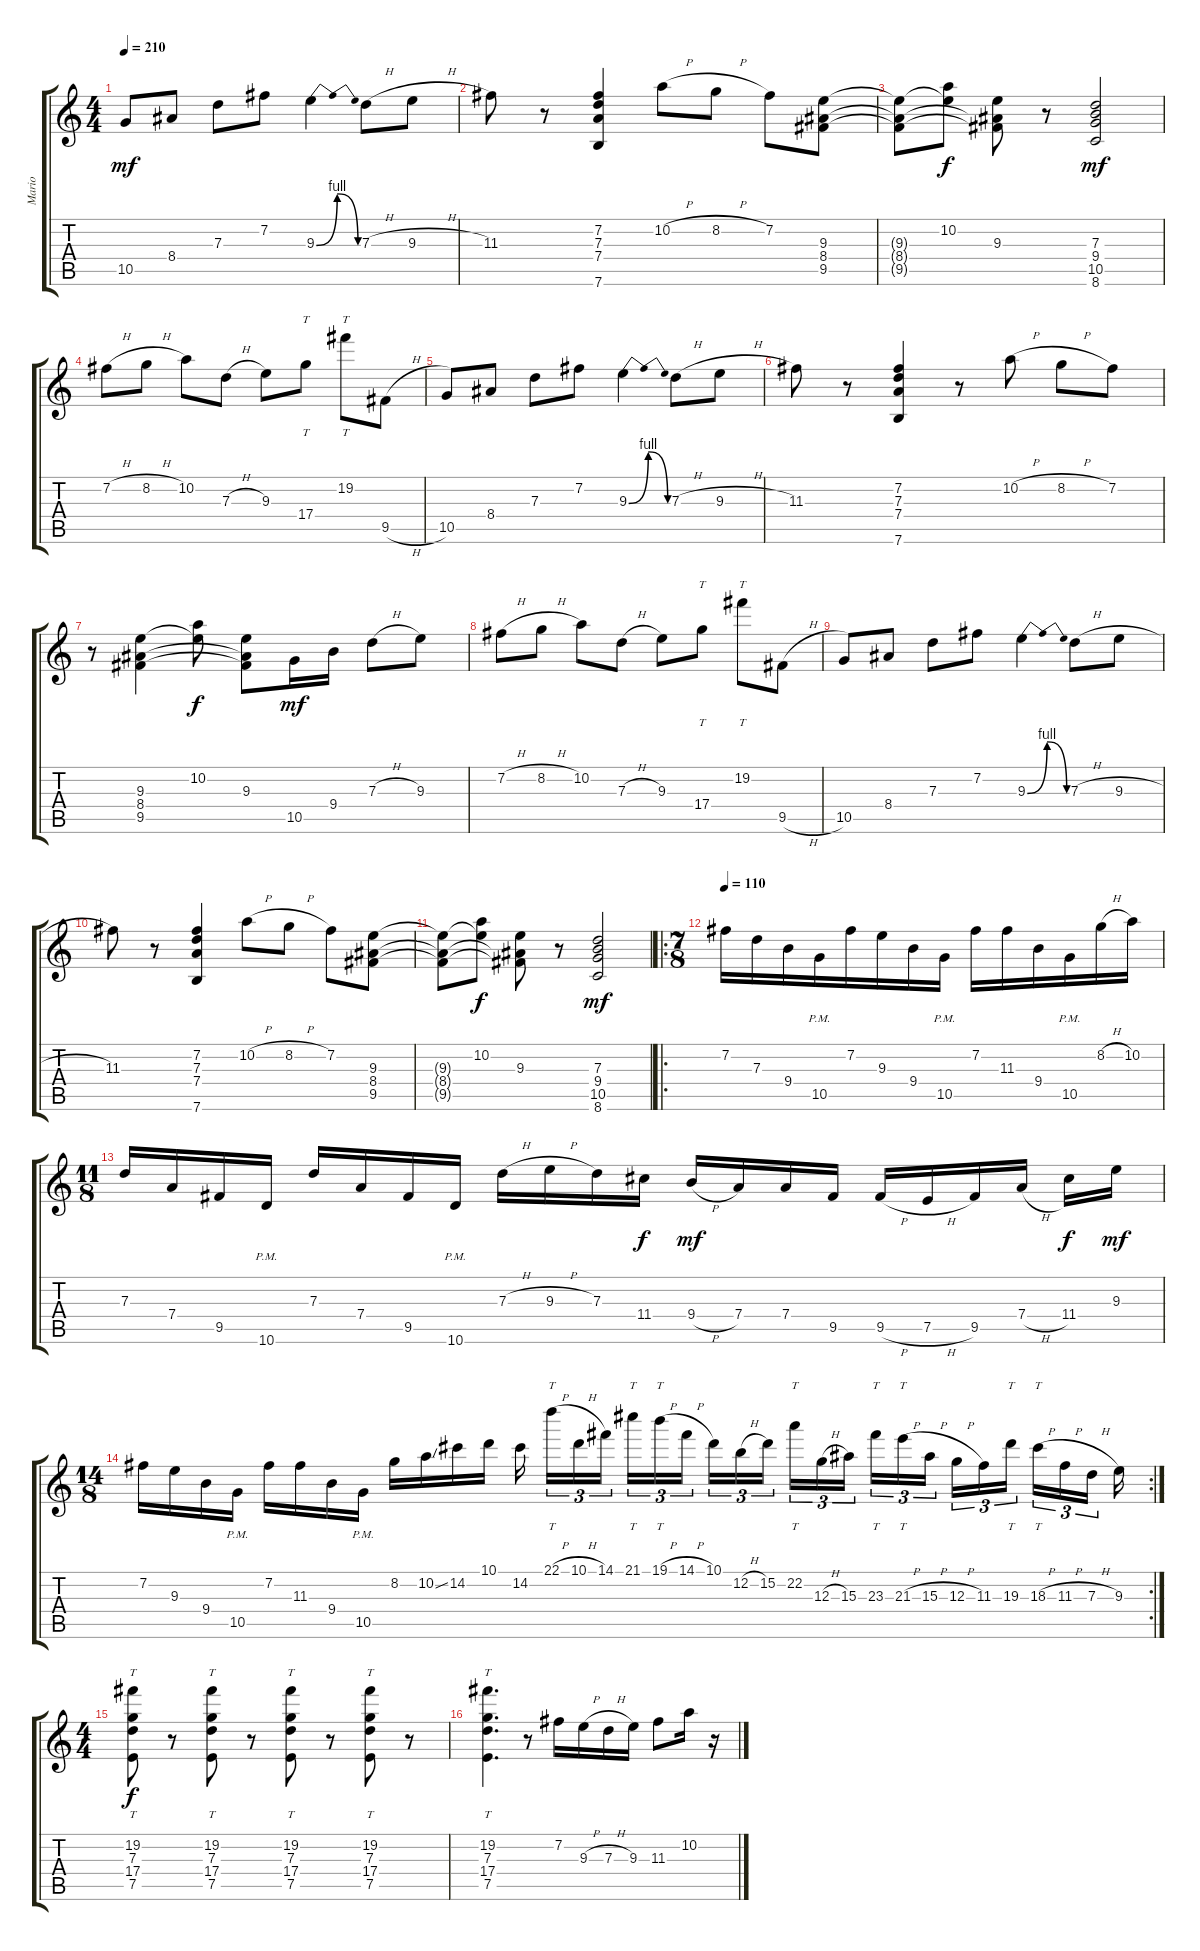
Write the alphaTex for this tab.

\track ("Mario" "Mario") {instrument overdrivenguitar}
\staff {score tabs}
\tuning (E4 B3 G3 D3 A2 E2) {hide}
\ts (4 4)
\tempo 210
\clef g2
\ks c
10.5.8{dy mf} 8.4.8 7.3.8 7.2.8 9.3{be (bendrelease 0 0 30 4 30 4 60 0)}.4 7.3{h}.8 9.3{h}.8 |
11.3.8 r.8 (7.2 7.3 7.4 7.6).4 10.2{h}.8 8.2{h}.8 7.2.8 (9.3 8.4 9.5).8 |
(9.3{t} 8.4{t} 9.5{t}).8 (10.2 9.3{t}).8{dy f} (9.3 8.4{t} 9.5{t}).8 r.8 (7.3 9.4 10.5 8.6).2{dy mf} |
7.2{h}.8 8.2{h}.8 10.2.8 7.3{h}.8 9.3.8 17.4.8{tt} 19.2.8{tt} 9.5{h}.8 |
10.5.8 8.4.8 7.3.8 7.2.8 9.3{be (bendrelease 0 0 30 4 30 4 60 0)}.4 7.3{h}.8 9.3{h}.8 |
11.3.8 r.8 (7.2 7.3 7.4 7.6).4 r.8 10.2{h}.8 8.2{h}.8 7.2.8 |
r.8 (9.3 8.4 9.5).4 (10.2 9.3{t}).8{dy f} (9.3 8.4{t} 9.5{t}).8 10.5.16{dy mf} 9.4.16 7.3{h}.8 9.3.8 |
7.2{h}.8 8.2{h}.8 10.2.8 7.3{h}.8 9.3.8 17.4.8{tt} 19.2.8{tt} 9.5{h}.8 |
10.5.8 8.4.8 7.3.8 7.2.8 9.3{be (bendrelease 0 0 30 4 30 4 60 0)}.4 7.3{h}.8 9.3{h}.8 |
11.3.8 r.8 (7.2 7.3 7.4 7.6).4 10.2{h}.8 8.2{h}.8 7.2.8 (9.3 8.4 9.5).8 |
(9.3{t} 8.4{t} 9.5{t}).8 (10.2 9.3{t}).8{dy f} (9.3 8.4{t} 9.5{t}).8 r.8 (7.3 9.4 10.5 8.6).2{dy mf} |
\ro
\ts (7 8)
\tempo 110
7.2.16 7.3.16 9.4.16 10.5{pm}.16 7.2.16 9.3.16 9.4.16 10.5{pm}.16 7.2.16 11.3.16 9.4.16 10.5{pm}.16 8.2{h}.16 10.2.16 |
\ts (11 8)
7.3.16 7.4.16 9.5.16 10.6{pm}.16 7.3.16 7.4.16 9.5.16 10.6{pm}.16 7.3{h}.16 9.3{h}.16 7.3.16 11.4.16{dy f} 9.4{h}.16{dy mf} 7.4.16 7.4.16 9.5.16 9.5{h}.16 7.5{h}.16 9.5.16 7.4{h}.16 11.4.16{dy f} 9.3.16{dy mf} |
\rc 2
\ts (14 8)
7.2.16 9.3.16 9.4.16 10.5{pm}.16 7.2.16 11.3.16 9.4.16 10.5{pm}.16 8.2.16 10.2{ss}.16 14.2.16 10.1.16 14.2.16 22.1{h}.16{tt tu (3 2)} 10.1{h}.16{tu (3 2)} 14.1.16{tu (3 2)} 21.1.16{tt tu (3 2)} 19.1{h}.16{tt tu (3 2)} 14.1{h}.16{tu (3 2)} 10.1.16{tu (3 2)} 12.2{h}.16{tu (3 2)} 15.2.16{tu (3 2)} 22.2.16{tt tu (3 2)} 12.3{h}.16{tu (3 2)} 15.3.16{tu (3 2)} 23.3.16{tt tu (3 2)} 21.3{h}.16{tt tu (3 2)} 15.3{h}.16{tu (3 2)} 12.3{h}.16{tu (3 2)} 11.3.16{tu (3 2)} 19.3.16{tt tu (3 2)} 18.3{h}.16{tt tu (3 2)} 11.3{h}.16{tu (3 2)} 7.3{h}.16{tu (3 2)} 9.3.16 |
\ts (4 4)
(19.2 7.3 17.4 7.5).8{tt dy f} r.8 (19.2 7.3 17.4 7.5).8{tt} r.8 (19.2 7.3 17.4 7.5).8{tt} r.8 (19.2 7.3 17.4 7.5).8{tt} r.8 |
(19.2 7.3 17.4 7.5).4{tt d} r.8 7.2.16 9.3{h}.16 7.3{h}.16 9.3.16 11.3{ss}.8 10.2.16 r.16
